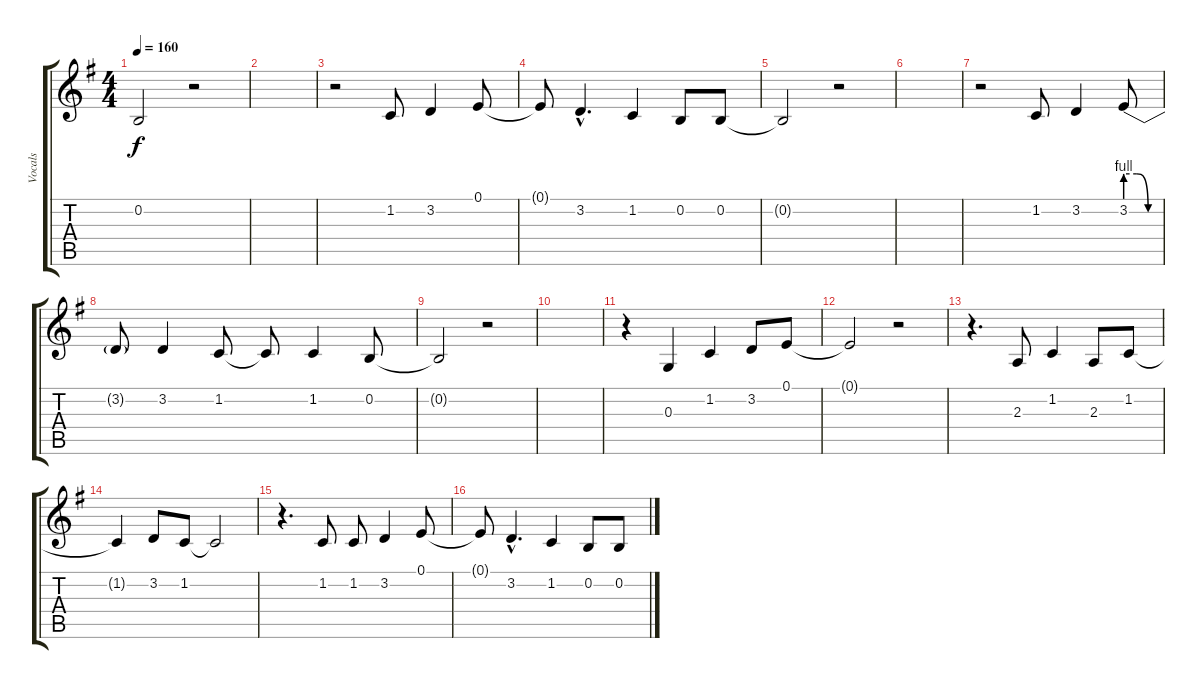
\track ("Vocals" "Vocals") {instrument lead6voice}
\staff {score tabs}
\tuning (E4 B3 G3 D3 A2 E2) {hide}
\ts (4 4)
\tempo 160
\clef g2
\ks g
0.2{t}.2{dy f} r.2 |
|
r.2 1.2.8 3.2.4 0.1.8 |
0.1{t}.8 3.2{hac}.4{d} 1.2.4 0.2.8 0.2.8 |
0.2{t}.2 r.2 |
|
r.2 1.2.8 3.2.4 3.2{be (custom 0 4 20 4 40 0 60 0)}.8 |
3.2{t}.8 3.2.4 1.2.8 1.2{t}.8 1.2.4 0.2.8 |
0.2{t}.2 r.2 |
|
r.4 0.3.4 1.2.4 3.2.8 0.1.8 |
0.1{t}.2 r.2 |
r.4{d} 2.3.8 1.2.4 2.3.8 1.2.8 |
1.2{t}.4 3.2.8 1.2.8 1.2{t}.2 |
r.4{d} 1.2.8 1.2.8 3.2.4 0.1.8 |
0.1{t}.8 3.2{hac}.4{d} 1.2.4 0.2.8 0.2.8
